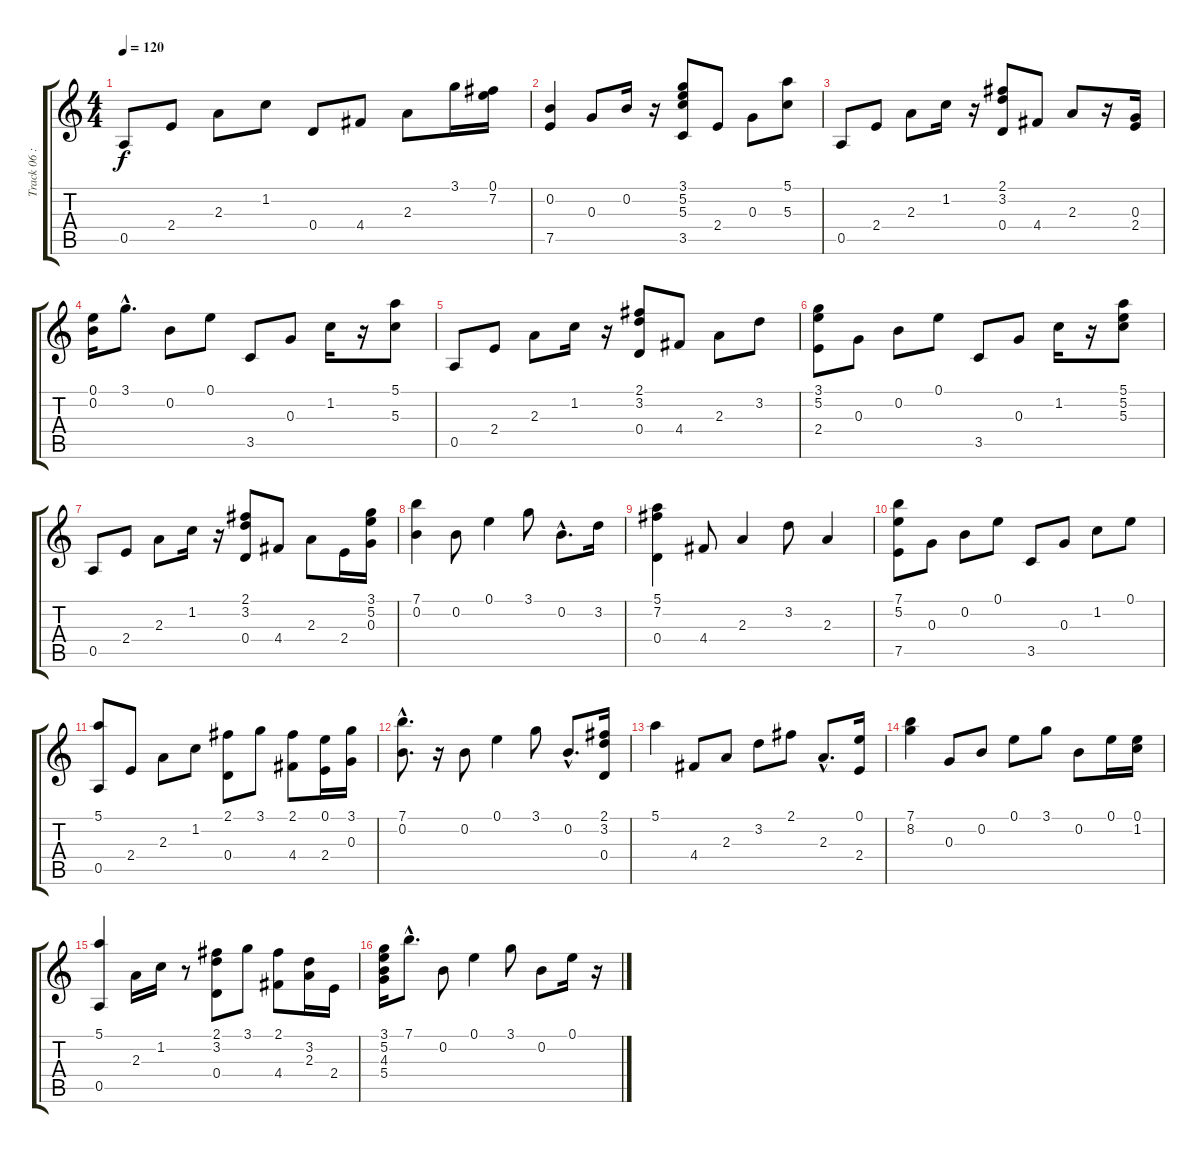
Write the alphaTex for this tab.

\track ("Track 06 : unspecified" "Track 06 :") {instrument acousticguitarnylon}
\staff {score tabs}
\tuning (E4 B3 G3 D3 A2 E2) {hide}
\ts (4 4)
\tempo 120
\clef g2
\ks c
0.5.8{dy f} 2.4.8 2.3.8 1.2.8 0.4.8 4.4.8 2.3.8 3.1.16 (0.1 7.2).16 |
(0.2 7.5).4 0.3.8 0.2.16 r.16 (3.1 5.2 5.3 3.5).8 2.4.8 0.3.8 (5.1 5.3).8 |
0.5.8 2.4.8 2.3.8 1.2.16 r.16 (2.1 3.2 0.4).8 4.4.8 2.3.8 r.16 (0.3 2.4).16 |
(0.1 0.2).16 3.1{hac}.8{d} 0.2.8 0.1.8 3.5.8 0.3.8 1.2.16 r.16 (5.1 5.3).8 |
0.5.8 2.4.8 2.3.8 1.2.16 r.16 (2.1 3.2 0.4).8 4.4.8 2.3.8 3.2.8 |
(3.1 5.2 2.4).8 0.3.8 0.2.8 0.1.8 3.5.8 0.3.8 1.2.16 r.16 (5.1 5.2 5.3).8 |
0.5.8 2.4.8 2.3.8 1.2.16 r.16 (2.1 3.2 0.4).8 4.4.8 2.3.8 2.4.16 (3.1 5.2 0.3).16 |
(7.1 0.2).4 0.2.8 0.1.4 3.1.8 0.2{hac}.8{d} 3.2.16 |
(5.1 7.2 0.4).4 4.4.8 2.3.4 3.2.8 2.3.4 |
(7.1 5.2 7.5).8 0.3.8 0.2.8 0.1.8 3.5.8 0.3.8 1.2.8 0.1.8 |
(5.1 0.5).8 2.4.8 2.3.8 1.2.8 (2.1 0.4).8 3.1.8 (2.1 4.4).8 (0.1 2.4).16 (3.1 0.3).16 |
(7.1{hac} 0.2{hac}).8{d} r.16 0.2.8 0.1.4 3.1.8 0.2{hac}.8{d} (2.1 3.2 0.4).16 |
5.1.4 4.4.8 2.3.8 3.2.8 2.1.8 2.3{hac}.8{d} (0.1 2.4).16 |
(7.1 8.2).4 0.3.8 0.2.8 0.1.8 3.1.8 0.2.8 0.1.16 (0.1 1.2).16 |
(5.1 0.5).4 2.3.16 1.2.16 r.8 (2.1 3.2 0.4).8 3.1.8 (2.1 4.4).8 (3.2 2.3).16 2.4.16 |
(3.1 5.2 4.3 5.4).16 7.1{hac}.8{d} 0.2.8 0.1.4 3.1.8 0.2.8 0.1.16 r.16
